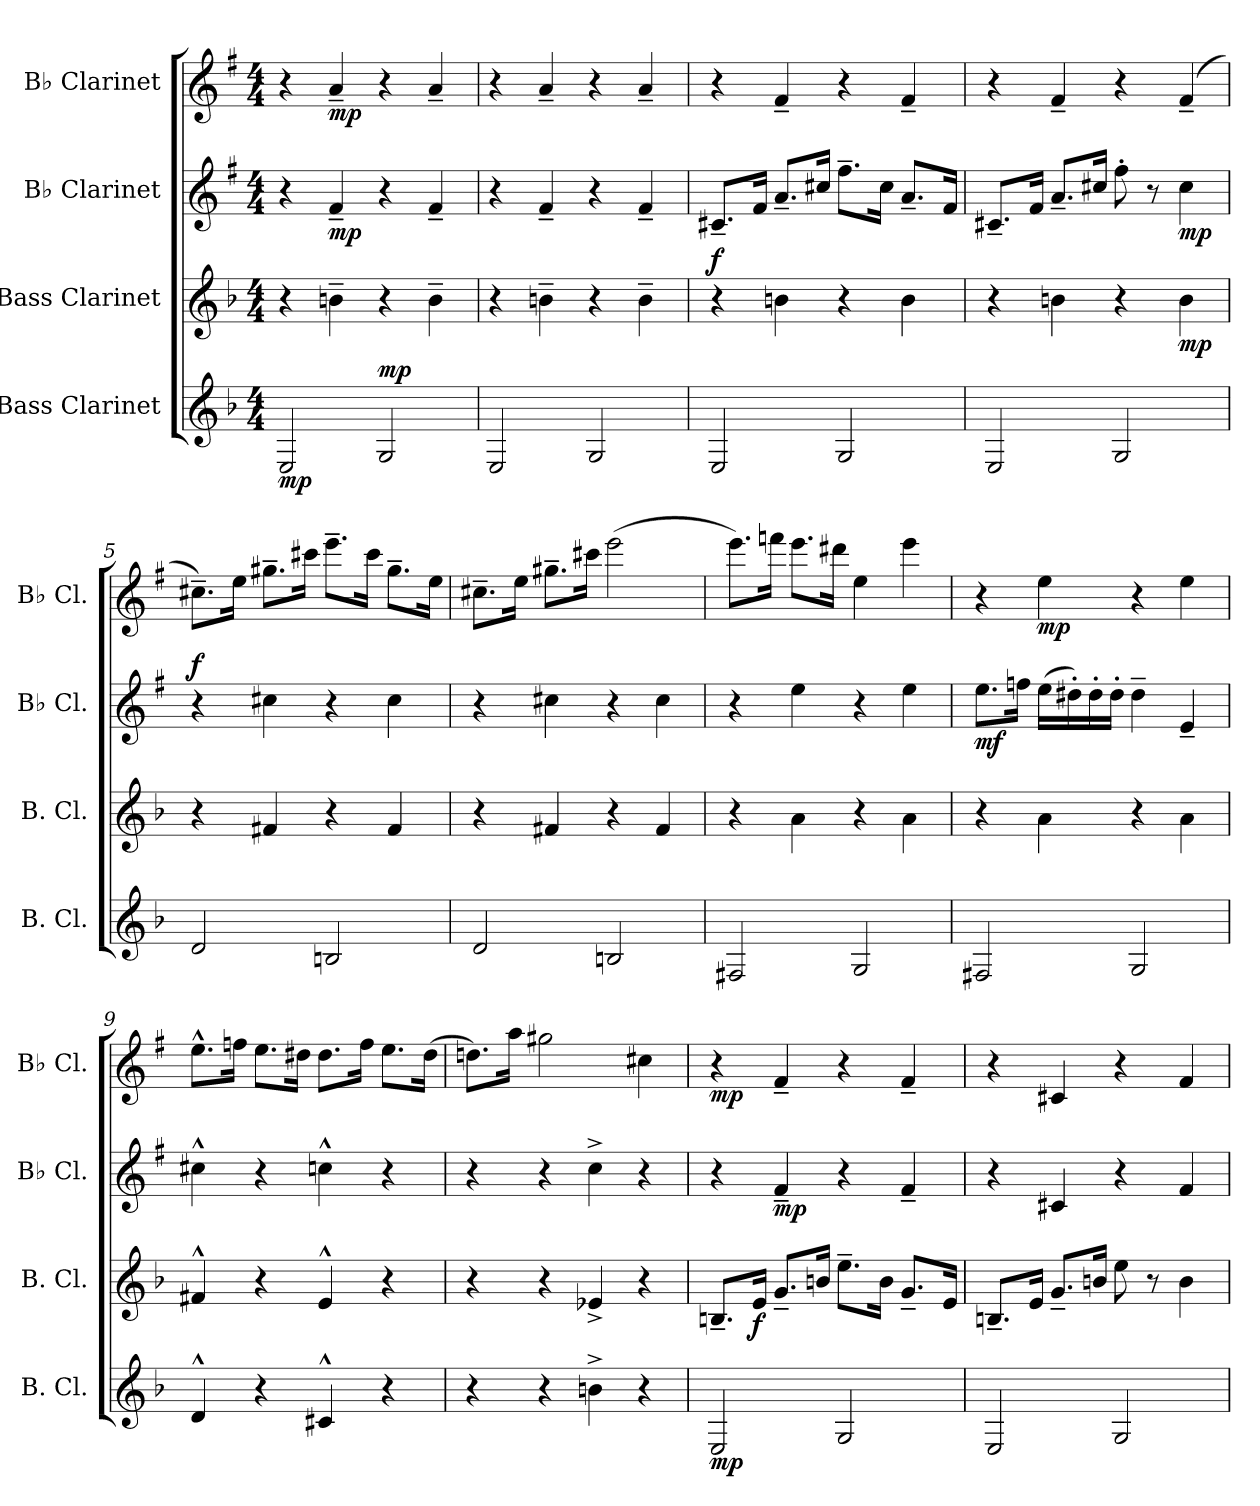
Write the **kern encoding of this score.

**kern	**dynam	**kern	**dynam	**kern	**dynam	**kern	**dynam
*part4	*part4	*part3	*part3	*part2	*part2	*part1	*part1
*staff4	*staff4	*staff3	*staff3	*staff2	*staff2	*staff1	*staff1
*I"Bass Clarinet	*	*I"Bass Clarinet	*	*I"B♭ Clarinet	*	*I"B♭ Clarinet	*
*I'B. Cl.	*	*I'B. Cl.	*	*I'B♭ Cl.	*	*I'B♭ Cl.	*
*clefG2	*	*clefG2	*	*clefG2	*	*clefG2	*
*ITrd8c14	*	*ITrd8c14	*	*ITrd1c2	*	*ITrd1c2	*
*k[b-]	*	*k[b-]	*	*k[b-]	*	*k[b-]	*
*M4/4	*	*M4/4	*	*M4/4	*	*M4/4	*
*MM100	*	*MM100	*	*MM100	*	*MM100	*
=1	=1	=1	=1	=1	=1	=1	=1
!	!LO:DY:b	!	!	!	!	!	!
2EE/	mp	4r	.	4r	.	4r	.
!	!	!	!	!	!LO:DY:b	!	!LO:DY:b
.	.	4Bn~\	.	4e~/	mp	4g~/	mp
!	!LO:DY:a	!	!	!	!	!	!
2GG/	mp	4r	.	4r	.	4r	.
.	.	4B~\	.	4e~/	.	4g~/	.
=2	=2	=2	=2	=2	=2	=2	=2
2EE/	.	4r	.	4r	.	4r	.
.	.	4Bn~\	.	4e~/	.	4g~/	.
2GG/	.	4r	.	4r	.	4r	.
.	.	4B~\	.	4e~/	.	4g~/	.
=3	=3	=3	=3	=3	=3	=3	=3
!	!	!	!LO:DY:a	!	!	!	!
2EE/	.	4r	f	8.Bn~/L	.	4r	.
.	.	.	.	16e/Jk	.	.	.
.	.	4Bn\	.	8.g~/L	.	4e~/	.
.	.	.	.	16bn/Jk	.	.	.
2GG/	.	4r	.	8.ee~\L	.	4r	.
.	.	.	.	16b\Jk	.	.	.
.	.	4B\	.	8.g~/L	.	4e~/	.
.	.	.	.	16e/Jk	.	.	.
!!LO:LB:g=z
=4	=4	=4	=4	=4	=4	=4	=4
2EE/	.	4r	.	8.Bn~/L	.	4r	.
.	.	.	.	16e/Jk	.	.	.
.	.	4Bn\	.	8.g~/L	.	4e~/	.
.	.	.	.	16bn/Jk	.	.	.
2GG/	.	4r	.	8ee'\	.	4r	.
.	.	.	.	8r	.	.	.
!	!	!	!LO:DY:b	!	!LO:DY:b	!	!
.	.	4B\	mp	4b\	mp	(4e~/	.
=5	=5	=5	=5	=5	=5	=5	=5
!	!	!	!	!	!LO:DY:a	!	!
2D/	.	4r	.	4r	f	8.bn~\L)	.
.	.	.	.	.	.	16dd\Jk	.
.	.	4F#X/	.	4bn\	.	8.ff#X~\L	.
.	.	.	.	.	.	16bbn\Jk	.
2BBn/	.	4r	.	4r	.	8.ddd~\L	.
.	.	.	.	.	.	16bb\Jk	.
.	.	4F#/	.	4b\	.	8.ff#~\L	.
.	.	.	.	.	.	16dd\Jk	.
=6	=6	=6	=6	=6	=6	=6	=6
2D/	.	4r	.	4r	.	8.bn~\L	.
.	.	.	.	.	.	16dd\Jk	.
.	.	4F#X/	.	4bn\	.	8.ff#X~\L	.
.	.	.	.	.	.	16bbn\Jk	.
2BBn/	.	4r	.	4r	.	(2ddd\	.
.	.	4F#/	.	4b\	.	.	.
=7	=7	=7	=7	=7	=7	=7	=7
2FF#X/	.	4r	.	4r	.	8.ddd\L)	.
.	.	.	.	.	.	16eee-X\Jk	.
.	.	4A\	.	4dd\	.	8.ddd\L	.
.	.	.	.	.	.	16ccc#X\Jk	.
2GG/	.	4r	.	4r	.	4dd\	.
.	.	4A\	.	4dd\	.	4ddd\	.
!!LO:PB:g=z
=8	=8	=8	=8	=8	=8	=8	=8
!	!	!	!	!	!LO:DY:b	!	!
2FF#X/	.	4r	.	8.dd\L	mf	4r	.
.	.	.	.	16ee-X\Jk	.	.	.
!	!	!	!	!	!	!	!LO:DY:b
.	.	4A\	.	(16dd\LL	.	4dd\	mp
.	.	.	.	16cc#X'\)	.	.	.
.	.	.	.	16cc#'\	.	.	.
.	.	.	.	16cc#'\JJ	.	.	.
2GG/	.	4r	.	4cc#~\	.	4r	.
.	.	4A\	.	4d~/	.	4dd\	.
=9	=9	=9	=9	=9	=9	=9	=9
4D^^/	.	4F#X^^/	.	4bn^^\	.	8.dd^^\L	.
.	.	.	.	.	.	16ee-X\Jk	.
4r	.	4r	.	4r	.	8.dd\L	.
.	.	.	.	.	.	16cc#X\Jk	.
4C#X^^/	.	4E^^/	.	4b-X^^\	.	8.cc#\L	.
.	.	.	.	.	.	16ee-\Jk	.
4r	.	4r	.	4r	.	8.dd\L	.
.	.	.	.	.	.	(16cc#\Jk	.
=10	=10	=10	=10	=10	=10	=10	=10
4r	.	4r	.	4r	.	8.ccn\L)	.
.	.	.	.	.	.	16gg\Jk	.
4r	.	4r	.	4r	.	2ff#X\	.
4Bn^\	.	4E-X^/	.	4b-^\	.	.	.
4r	.	4r	.	4r	.	4bn\	.
=11	=11	=11	=11	=11	=11	=11	=11
!	!LO:DY:b	!	!	!	!	!	!LO:DY:b
2EE/	mp	8.BBn~/L	.	4r	.	4r	mp
!	!	!	!LO:DY:b	!	!	!	!
.	.	16E/Jk	f	.	.	.	.
!	!	!	!	!	!LO:DY:b	!	!
.	.	8.G~/L	.	4e~/	mp	4e~/	.
.	.	16Bn/Jk	.	.	.	.	.
2GG/	.	8.e~\L	.	4r	.	4r	.
.	.	16B\Jk	.	.	.	.	.
.	.	8.G~/L	.	4e~/	.	4e~/	.
.	.	16E/Jk	.	.	.	.	.
!!LO:LB:g=z
=12	=12	=12	=12	=12	=12	=12	=12
2EE/	.	8.BBn~/L	.	4r	.	4r	.
.	.	16E/Jk	.	.	.	.	.
.	.	8.G~/L	.	4Bn/	.	4Bn/	.
.	.	16Bn/Jk	.	.	.	.	.
2GG/	.	8e\	.	4r	.	4r	.
.	.	8r	.	.	.	.	.
.	.	4B\	.	4e/	.	4e/	.
=	=	=	=	=	=	=	=
*-	*-	*-	*-	*-	*-	*-	*-
